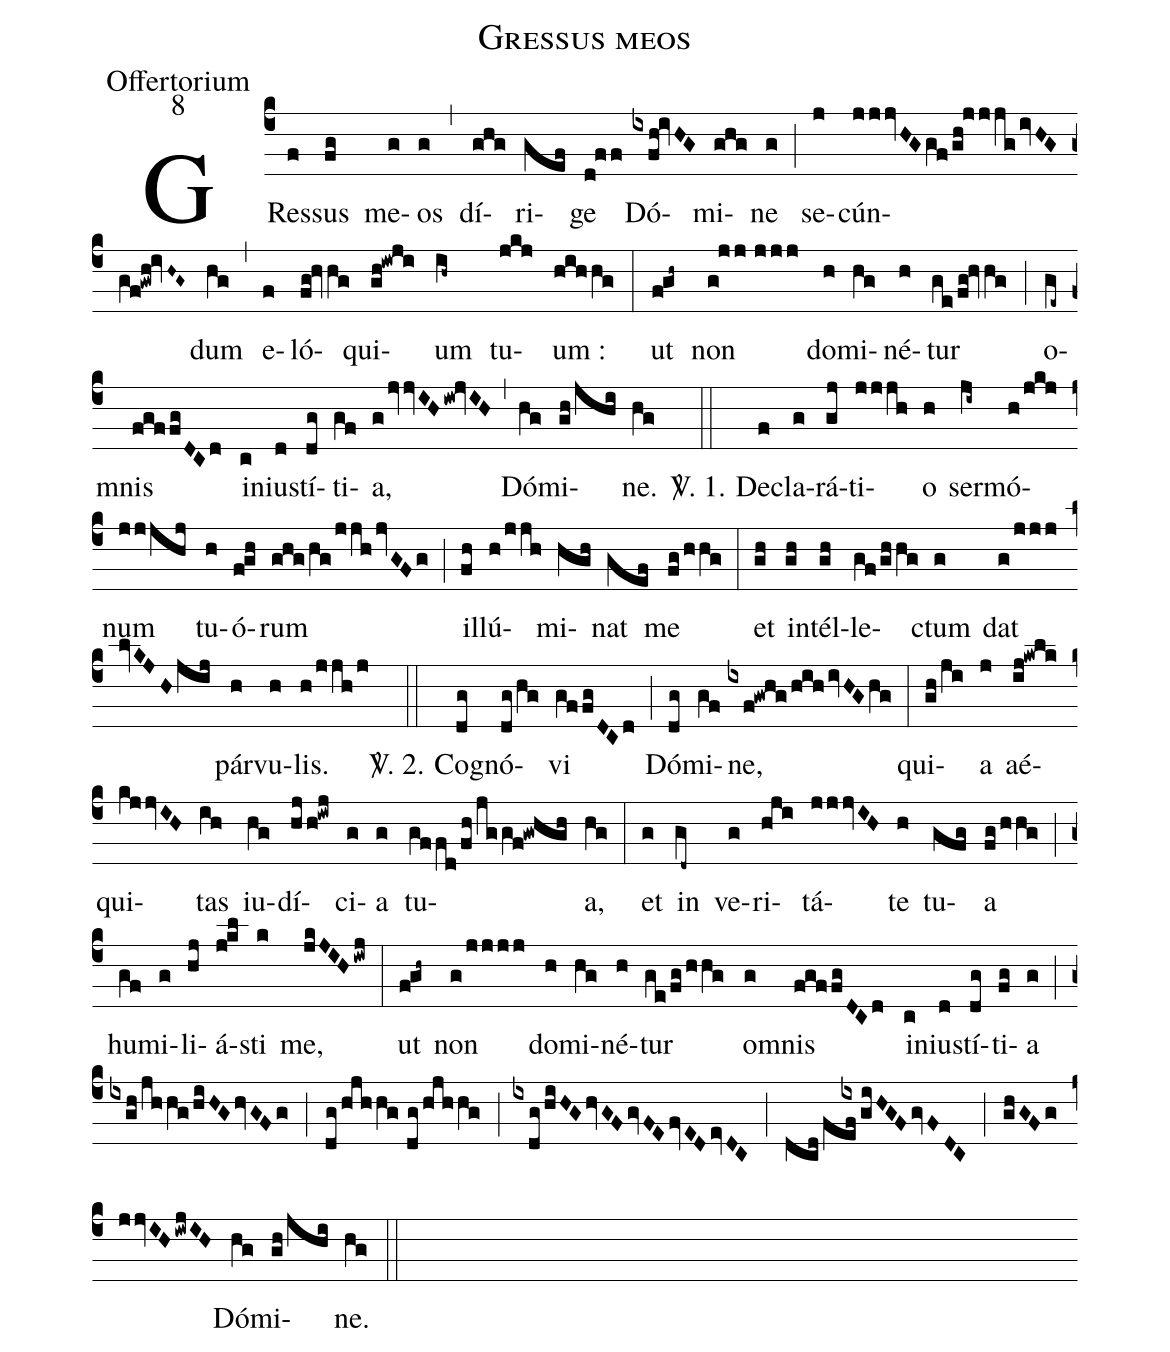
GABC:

name:Gressus meos;
office-part:Offertorium;
mode:8;
%%
(c4) GRes(f)sus(fg) me(g)os(g) (,) dí(ghg)ri(gef)ge(d!ff) Dó(ixfh!ivHG)mi(ghg)ne(g) (;) se(j)cún(jjjvHGgf/gh!jjjgivHGgf!gwh!ivH~G~)dum(hg) (,) e(f)ló(fg!hvhg)qui(gh!iwji)um(ih~) tu(jkj)um :(hihhg) (:) ut(fgh~) non(g!jj//jjj) do(h)mi(hg)né(h)tur(ge/fg!hvhg) (;) o(ge~)mnis(fgf/fgDCd) in(c)iu(d)stí(dg)ti(gf)a,(gjvvIHiw!jvIH) (,) Dó(hg)mi(gh/jhi)ne.(hg) (::)
<sp>V/</sp>. 1. De(f)cla(g)rá(gj)ti(jjjh)o(h) ser(ji~)mó(h/jkj)num(jjjhj) tu(h)ó(fgh)rum(ghg/hg/jjhjvGFg) (;) il(fh)lú(h/jjh)mi(hgh)nat(gef) me(fg/hhg) (:) et(gh) in(gh)tél(gh)le(gf/ghhg)ctum(g) dat(g/jjjlvKJHjij) pár(h)vu(h)lis.(h/jjh/j) (::)
<sp>V/</sp>. 2. Co(dg)gnó(dg/hg)vi(gffgDCd) (;) Dó(dg)mi(gf)ne,(ixf!gwhg/hihivHGhg) (:) qui(gh/ji)a(j) aé(ij!kwlk)qui(kjjvIH)tas(ih) iu(hg)dí(hj/h!iwj)ci(g)a(g) tu(gffd/fh/jggf!gwhgh)a,(hg) (:) et(g) in(gd~) ve(g)ri(hji)tá(jjjvIH)te(h) tu(gfg)a(fg/hhg) (;) hu(gf)mi(g)li(hj)á(jkl)sti(k) me,(jkJIHiwj) (:) ut(fgh~) non(g/jjjj) do(h)mi(hg)né(h)tur(ge/fg/hhg) o(g)mnis(fgffgDCd) in(c)iu(d)stí(dg)ti(fg)a(g) (;) (ixgh/jhhg/hiHGhvGFg) (;) (dg/hjhhg//dg/hjhhg) (;) (ixdg/hiHGhvGFgvFEfvEDevDC) (;) (dcdfef/[1]{/[-4]ix}giHGFgvFDC) (;) (ghGFg/jjvIHiwjIH) Dó(hg)mi(gh/jhi)ne.(hg) (::)
